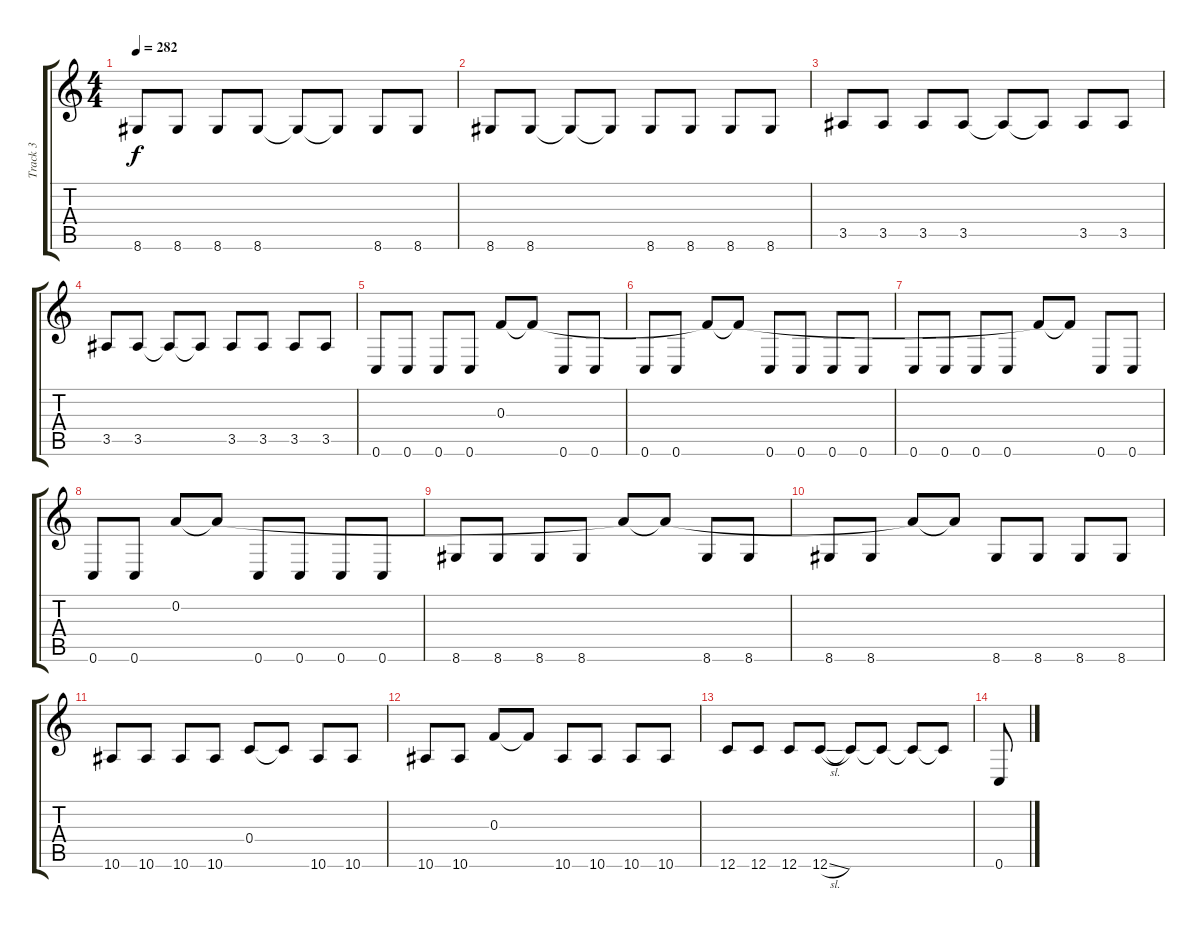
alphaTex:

\track ("Track 3" "Track 3") {instrument electricbasspick}
\staff {score tabs}
\tuning (D4 A3 F3 C3 G2 C2) {hide}
\ts (4 4)
\tempo 282
\clef g2
\ks c
8.6.8{dy f} 8.6.8 8.6.8 8.6.8 8.6{t}.8 8.6{t}.8 8.6.8 8.6.8 |
8.6.8 8.6.8 8.6{t}.8 8.6{t}.8 8.6.8 8.6.8 8.6.8 8.6.8 |
3.5.8 3.5.8 3.5.8 3.5.8 3.5{t}.8 3.5{t}.8 3.5.8 3.5.8 |
3.5.8 3.5.8 3.5{t}.8 3.5{t}.8 3.5.8 3.5.8 3.5.8 3.5.8 |
0.6.8 0.6.8 0.6.8 0.6.8 0.3.8 0.3{t}.8 0.6.8 0.6.8 |
0.6.8 0.6.8 0.3{t}.8 0.3{t}.8 0.6.8 0.6.8 0.6.8 0.6.8 |
0.6.8 0.6.8 0.6.8 0.6.8 0.3{t}.8 0.3{t}.8 0.6.8 0.6.8 |
0.6.8 0.6.8 0.2.8 0.2{t}.8 0.6.8 0.6.8 0.6.8 0.6.8 |
8.6.8 8.6.8 8.6.8 8.6.8 0.2{t}.8 0.2{t}.8 8.6.8 8.6.8 |
8.6.8 8.6.8 0.2{t}.8 0.2{t}.8 8.6.8 8.6.8 8.6.8 8.6.8 |
10.6.8 10.6.8 10.6.8 10.6.8 0.4.8 0.4{t}.8 10.6.8 10.6.8 |
10.6.8 10.6.8 0.3.8 0.3{t}.8 10.6.8 10.6.8 10.6.8 10.6.8 |
12.6.8 12.6.8 12.6.8 12.6{sl}.8 12.6{t}.8 12.6{t}.8 12.6{t}.8 12.6{t}.8 |
0.6.8
